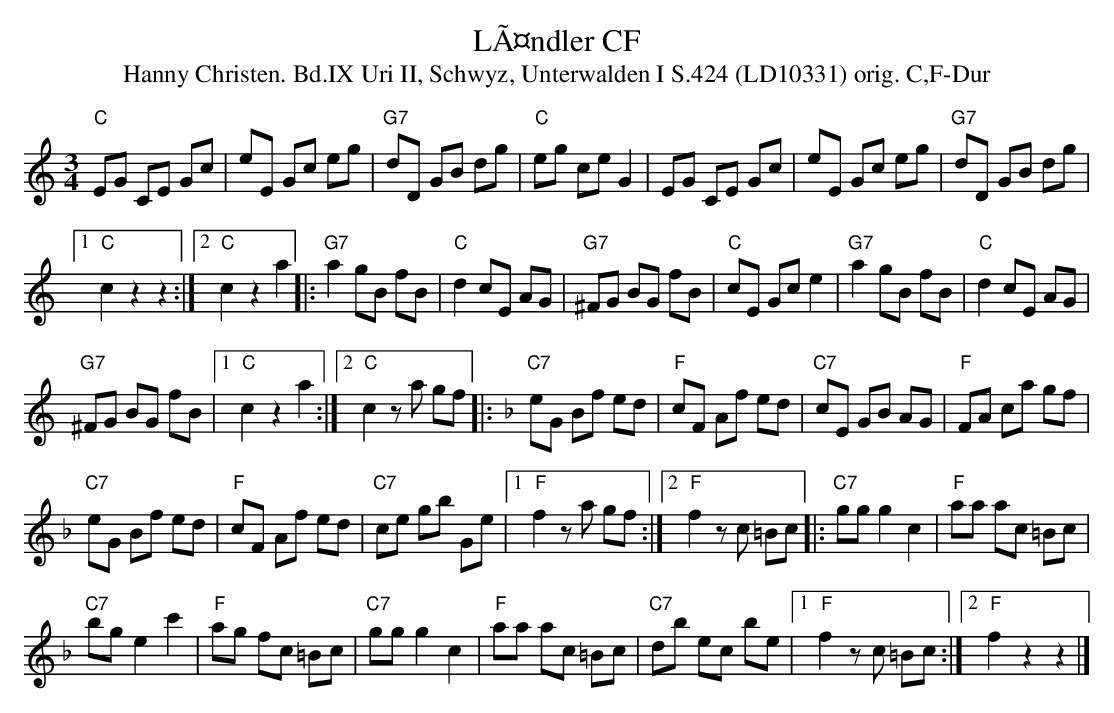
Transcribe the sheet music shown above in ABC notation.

X:1
T:LÃ¤ndler CF
T:Hanny Christen. Bd.IX Uri II, Schwyz, Unterwalden I S.424 (LD10331) orig. C,F-Dur
M:3/4
L:1/8
K:C
"C"EG CE Gc | eE Gc eg | "G7"dD GB dg | "C"eg ce G2 | EG CE Gc | eE Gc eg | "G7"dD GB dg |1
"C"c2 z2z2 :|2 "C"c2 z2 a2 |: "G7"a2 gB fB | "C"d2 cE AG | "G7"^FG BG fB | "C"cE Gc e2 | "G7"a2 gB fB | "C"d2 cE AG |
"G7"^FG BG fB |1 "C"c2 z2 a2 :|2 "C"c2 za gf |: [K:F] "C7"eG Bf ed | "F"cF Af ed | "C7"cE GB AG  | "F"FA ca gf |
"C7"eG Bf ed | "F"cF Af ed | "C7"ce gb Ge |1 "F"f2 za gf :|2 "F"f2 zc =Bc |: "C7"gg g2 c2 | "F"aa ac =Bc |
"C7"bg e2 c'2 | "F"ag fc =Bc | "C7"gg g2 c2 | "F"aa ac =Bc | "C7"db ec be |1 "F"f2 zc =Bc :|2 "F"f2 z2z2 |]
